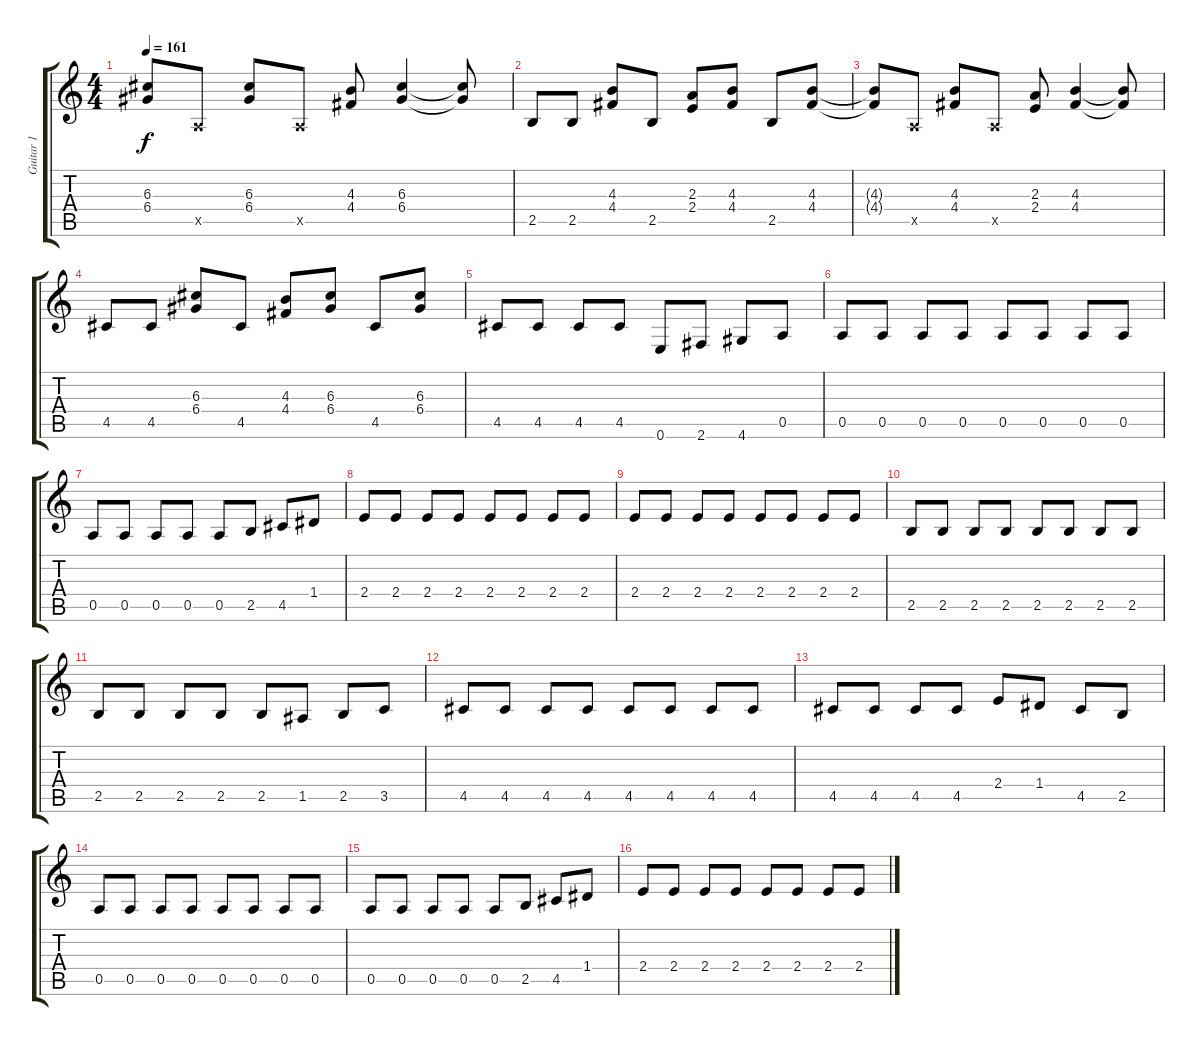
\track ("Guitar 1" "Guitar 1") {instrument distortionguitar}
\staff {score tabs}
\tuning (E4 B3 G3 D3 A2 E2) {hide}
\ts (4 4)
\tempo 161
\clef g2
\ks c
(6.3{t} 6.4{t}).8{dy f} 0.5{x}.8 (6.3 6.4).8 0.5{x}.8 (4.3 4.4).8 (6.3 6.4).4 (6.3{t} 6.4{t}).8 |
2.5.8 2.5.8 (4.3 4.4).8 2.5.8 (2.3 2.4).8 (4.3 4.4).8 2.5.8 (4.3 4.4).8 |
(4.3{t} 4.4{t}).8 0.5{x}.8 (4.3 4.4).8 0.5{x}.8 (2.3 2.4).8 (4.3 4.4).4 (4.3{t} 4.4{t}).8 |
4.5.8 4.5.8 (6.3 6.4).8 4.5.8 (4.3 4.4).8 (6.3 6.4).8 4.5.8 (6.3 6.4).8 |
4.5.8 4.5.8 4.5.8 4.5.8 0.6.8 2.6.8 4.6.8 0.5.8 |
0.5.8 0.5.8 0.5.8 0.5.8 0.5.8 0.5.8 0.5.8 0.5.8 |
0.5.8 0.5.8 0.5.8 0.5.8 0.5.8 2.5.8 4.5.8 1.4.8 |
2.4.8 2.4.8 2.4.8 2.4.8 2.4.8 2.4.8 2.4.8 2.4.8 |
2.4.8 2.4.8 2.4.8 2.4.8 2.4.8 2.4.8 2.4.8 2.4.8 |
2.5.8 2.5.8 2.5.8 2.5.8 2.5.8 2.5.8 2.5.8 2.5.8 |
2.5.8 2.5.8 2.5.8 2.5.8 2.5.8 1.5.8 2.5.8 3.5.8 |
4.5.8 4.5.8 4.5.8 4.5.8 4.5.8 4.5.8 4.5.8 4.5.8 |
4.5.8 4.5.8 4.5.8 4.5.8 2.4.8 1.4.8 4.5.8 2.5.8 |
0.5.8 0.5.8 0.5.8 0.5.8 0.5.8 0.5.8 0.5.8 0.5.8 |
0.5.8 0.5.8 0.5.8 0.5.8 0.5.8 2.5.8 4.5.8 1.4.8 |
2.4.8 2.4.8 2.4.8 2.4.8 2.4.8 2.4.8 2.4.8 2.4.8
